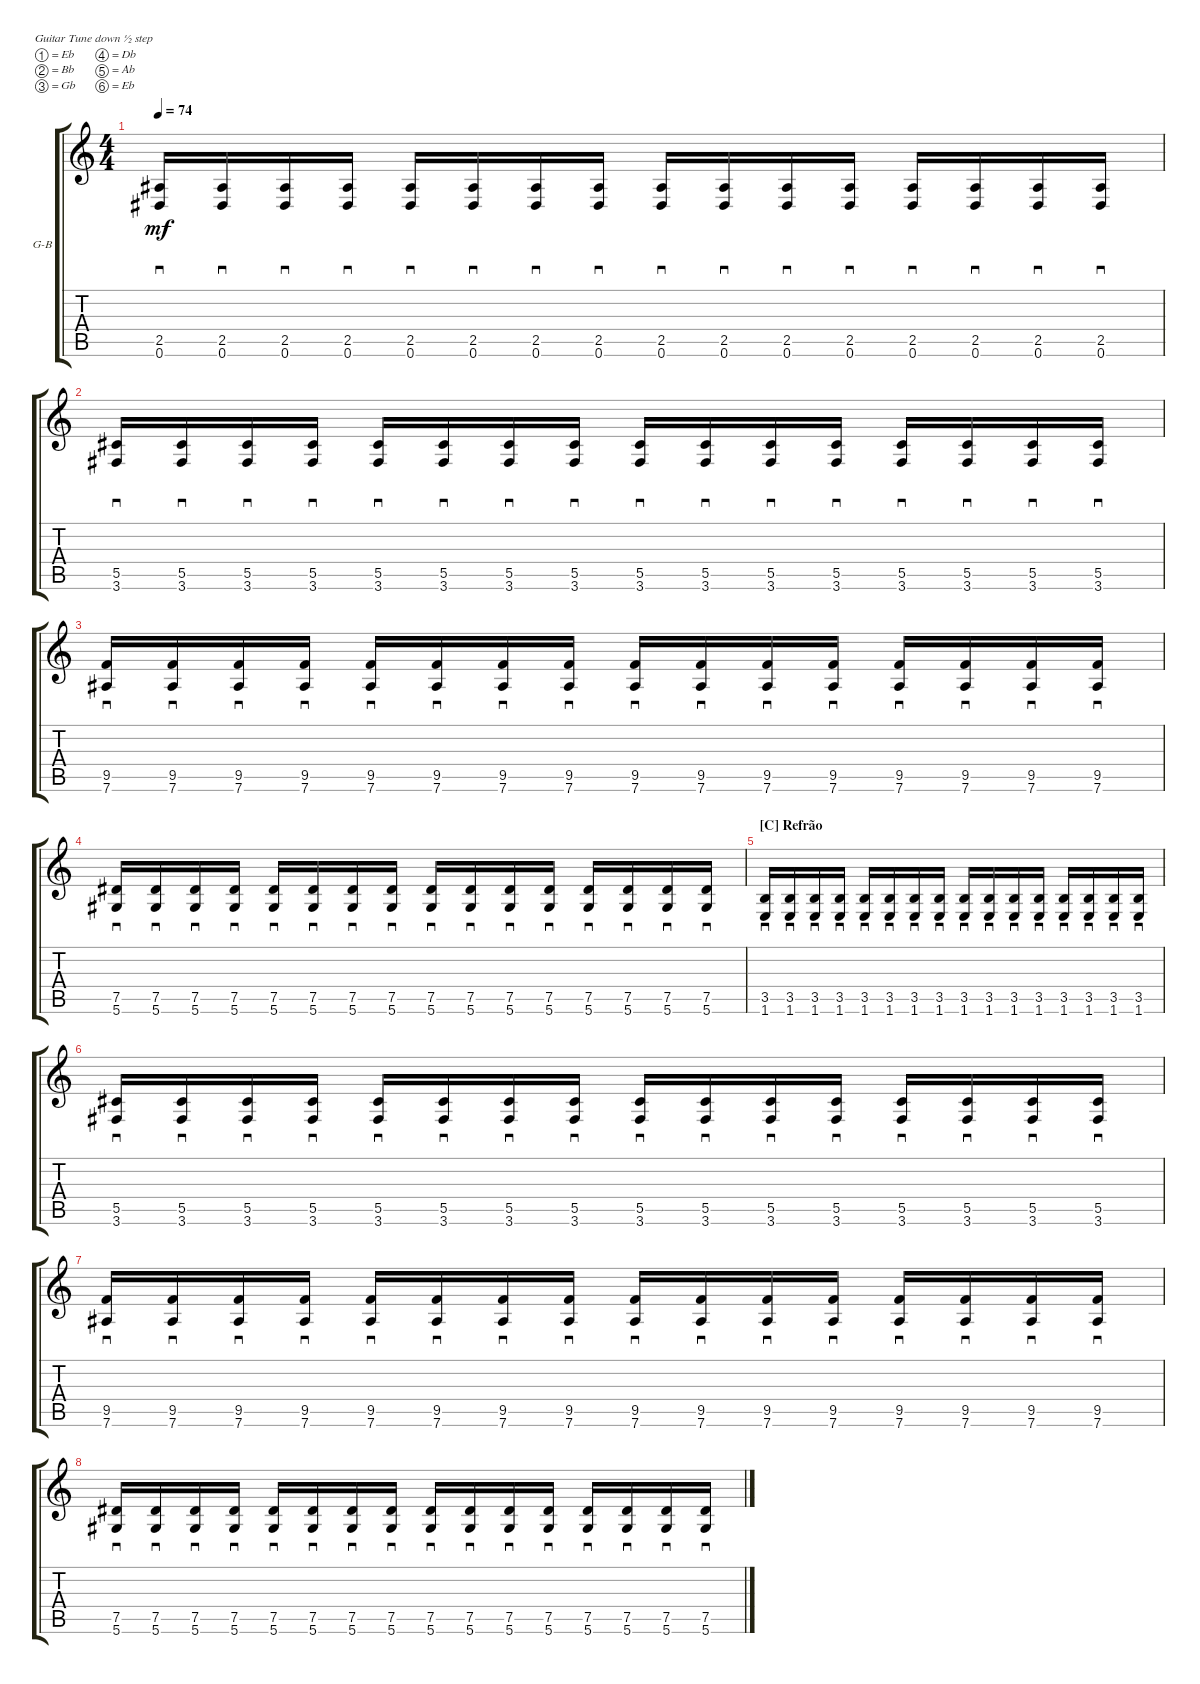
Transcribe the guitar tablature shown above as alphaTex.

\defaultSystemsLayout 4
\bracketExtendMode groupsimilarinstruments
\firstSystemTrackNameOrientation horizontal
\otherSystemsTrackNameOrientation horizontal
\track ("Guitar Base" "G-B") {multiBarRest instrument acousticguitarsteel}
\staff {score tabs}
\tuning (Eb4 Bb3 Gb3 Db3 Ab2 Eb2)
\ts (4 4)
\tempo 74
\clef g2
\ks c
(0.6 2.5).16{sd lyrics (0 "") lyrics (1 "") lyrics (2 "") lyrics (3 "") lyrics (4 "") dy mf} (0.6 2.5).16{sd lyrics (0 "") lyrics (1 "") lyrics (2 "") lyrics (3 "") lyrics (4 "")} (0.6 2.5).16{sd lyrics (0 "") lyrics (1 "") lyrics (2 "") lyrics (3 "") lyrics (4 "")} (0.6 2.5).16{sd lyrics (0 "") lyrics (1 "") lyrics (2 "") lyrics (3 "") lyrics (4 "")} (0.6 2.5).16{sd lyrics (0 "") lyrics (1 "") lyrics (2 "") lyrics (3 "") lyrics (4 "")} (0.6 2.5).16{sd lyrics (0 "") lyrics (1 "") lyrics (2 "") lyrics (3 "") lyrics (4 "")} (0.6 2.5).16{sd lyrics (0 "") lyrics (1 "") lyrics (2 "") lyrics (3 "") lyrics (4 "")} (0.6 2.5).16{sd lyrics (0 "") lyrics (1 "") lyrics (2 "") lyrics (3 "") lyrics (4 "")} (0.6 2.5).16{sd lyrics (0 "") lyrics (1 "") lyrics (2 "") lyrics (3 "") lyrics (4 "")} (0.6 2.5).16{sd lyrics (0 "") lyrics (1 "") lyrics (2 "") lyrics (3 "") lyrics (4 "")} (0.6 2.5).16{sd lyrics (0 "") lyrics (1 "") lyrics (2 "") lyrics (3 "") lyrics (4 "")} (0.6 2.5).16{sd lyrics (0 "") lyrics (1 "") lyrics (2 "") lyrics (3 "") lyrics (4 "")} (0.6 2.5).16{sd lyrics (0 "") lyrics (1 "") lyrics (2 "") lyrics (3 "") lyrics (4 "")} (0.6 2.5).16{sd lyrics (0 "") lyrics (1 "") lyrics (2 "") lyrics (3 "") lyrics (4 "")} (0.6 2.5).16{sd lyrics (0 "") lyrics (1 "") lyrics (2 "") lyrics (3 "") lyrics (4 "")} (0.6 2.5).16{sd lyrics (0 "") lyrics (1 "") lyrics (2 "") lyrics (3 "") lyrics (4 "")} |
(5.5 3.6).16{sd lyrics (0 "") lyrics (1 "") lyrics (2 "") lyrics (3 "") lyrics (4 "")} (5.5 3.6).16{sd lyrics (0 "") lyrics (1 "") lyrics (2 "") lyrics (3 "") lyrics (4 "")} (5.5 3.6).16{sd lyrics (0 "") lyrics (1 "") lyrics (2 "") lyrics (3 "") lyrics (4 "")} (5.5 3.6).16{sd lyrics (0 "") lyrics (1 "") lyrics (2 "") lyrics (3 "") lyrics (4 "")} (5.5 3.6).16{sd lyrics (0 "") lyrics (1 "") lyrics (2 "") lyrics (3 "") lyrics (4 "")} (5.5 3.6).16{sd} (5.5 3.6).16{sd} (5.5 3.6).16{sd} (5.5 3.6).16{sd} (5.5 3.6).16{sd} (5.5 3.6).16{sd} (5.5 3.6).16{sd} (5.5 3.6).16{sd} (5.5 3.6).16{sd} (5.5 3.6).16{sd} (5.5 3.6).16{sd} |
(7.6 9.5).16{sd} (7.6 9.5).16{sd} (7.6 9.5).16{sd} (7.6 9.5).16{sd} (7.6 9.5).16{sd} (7.6 9.5).16{sd} (7.6 9.5).16{sd} (7.6 9.5).16{sd} (7.6 9.5).16{sd} (7.6 9.5).16{sd} (7.6 9.5).16{sd} (7.6 9.5).16{sd} (7.6 9.5).16{sd} (7.6 9.5).16{sd} (7.6 9.5).16{sd} (7.6 9.5).16{sd} |
(5.6 7.5).16{sd} (5.6 7.5).16{sd} (5.6 7.5).16{sd} (5.6 7.5).16{sd} (5.6 7.5).16{sd} (5.6 7.5).16{sd} (5.6 7.5).16{sd} (5.6 7.5).16{sd} (5.6 7.5).16{sd} (5.6 7.5).16{sd} (5.6 7.5).16{sd} (5.6 7.5).16{sd} (5.6 7.5).16{sd} (5.6 7.5).16{sd} (5.6 7.5).16{sd} (5.6 7.5).16{sd} |
\section ("C" "Refrão")
(1.6 3.5).16{sd} (1.6 3.5).16{sd} (1.6 3.5).16{sd} (1.6 3.5).16{sd} (1.6 3.5).16{sd} (1.6 3.5).16{sd} (1.6 3.5).16{sd} (1.6 3.5).16{sd} (1.6 3.5).16{sd} (1.6 3.5).16{sd} (1.6 3.5).16{sd} (1.6 3.5).16{sd} (1.6 3.5).16{sd} (1.6 3.5).16{sd} (1.6 3.5).16{sd} (1.6 3.5).16{sd} |
(5.5 3.6).16{sd} (5.5 3.6).16{sd} (5.5 3.6).16{sd} (5.5 3.6).16{sd} (5.5 3.6).16{sd} (5.5 3.6).16{sd} (5.5 3.6).16{sd} (5.5 3.6).16{sd} (5.5 3.6).16{sd} (5.5 3.6).16{sd} (5.5 3.6).16{sd} (5.5 3.6).16{sd} (5.5 3.6).16{sd} (5.5 3.6).16{sd} (5.5 3.6).16{sd} (5.5 3.6).16{sd} |
(7.6 9.5).16{sd} (7.6 9.5).16{sd} (7.6 9.5).16{sd} (7.6 9.5).16{sd} (7.6 9.5).16{sd} (7.6 9.5).16{sd} (7.6 9.5).16{sd} (7.6 9.5).16{sd} (7.6 9.5).16{sd} (7.6 9.5).16{sd} (7.6 9.5).16{sd} (7.6 9.5).16{sd} (7.6 9.5).16{sd} (7.6 9.5).16{sd} (7.6 9.5).16{sd} (7.6 9.5).16{sd} |
(5.6 7.5).16{sd} (5.6 7.5).16{sd} (5.6 7.5).16{sd} (5.6 7.5).16{sd} (5.6 7.5).16{sd} (5.6 7.5).16{sd} (5.6 7.5).16{sd} (5.6 7.5).16{sd} (5.6 7.5).16{sd} (5.6 7.5).16{sd} (5.6 7.5).16{sd} (5.6 7.5).16{sd} (5.6 7.5).16{sd} (5.6 7.5).16{sd} (5.6 7.5).16{sd} (5.6 7.5).16{sd}
